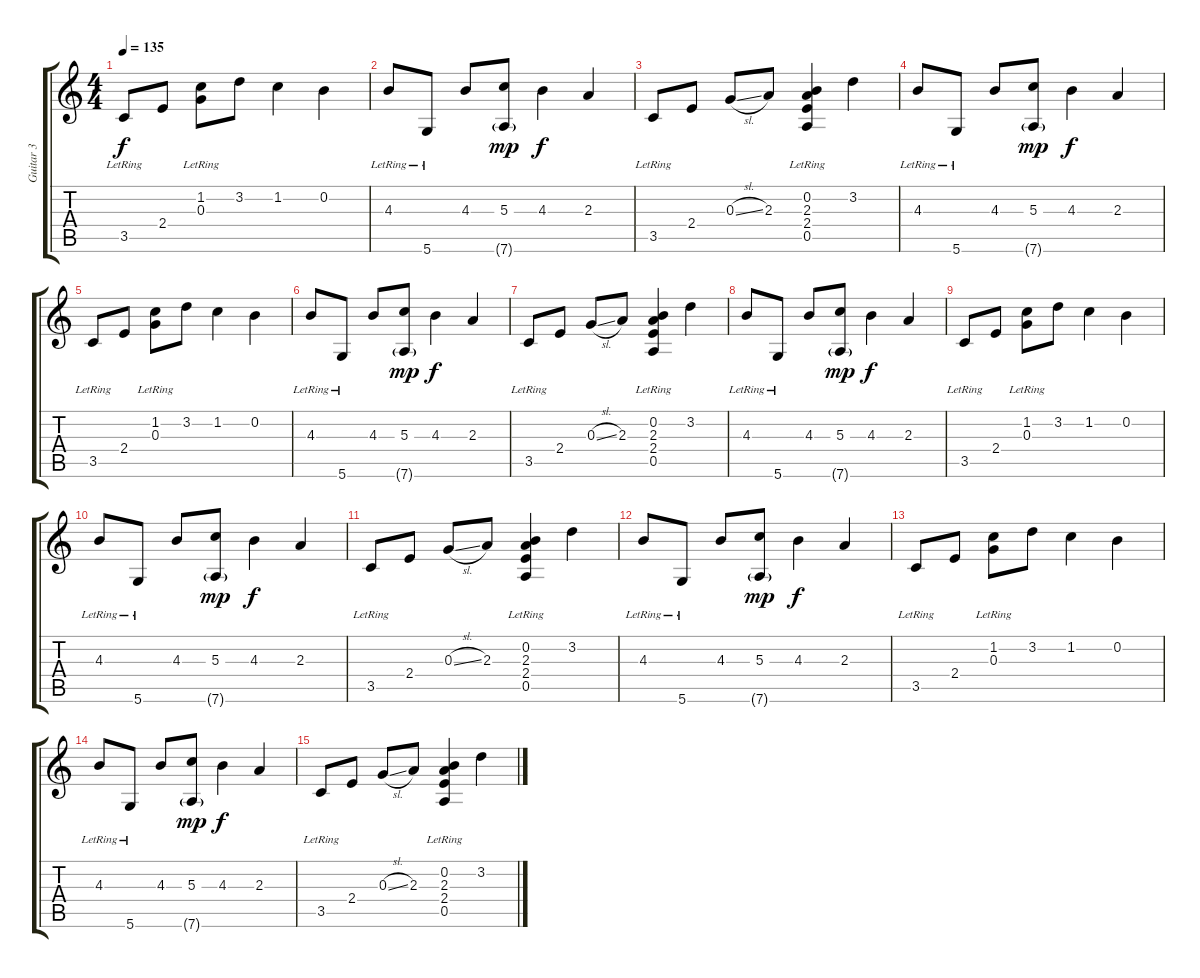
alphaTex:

\track ("Guitar 3" "Guitar 3") {instrument electricguitarclean}
\staff {score tabs}
\tuning (E4 B3 G3 D3 A2 D2) {hide}
\ts (4 4)
\tempo 135
\clef g2
\ks c
3.5{lr}.8{dy f} 2.4.8 (1.2 0.3{lr}).8 3.2.8 1.2.4 0.2.4 |
4.3{lr}.8 5.6{lr}.8 4.3.8 (5.3 7.6{g}).8{dy mp} 4.3.4{dy f} 2.3.4 |
3.5{lr}.8 2.4.8 0.3{sl}.8 2.3.8 (0.2 2.3 2.4{lr} 0.5{lr}).4 3.2.4 |
4.3{lr}.8 5.6{lr}.8 4.3.8 (5.3 7.6{g}).8{dy mp} 4.3.4{dy f} 2.3.4 |
3.5{lr}.8 2.4.8 (1.2 0.3{lr}).8 3.2.8 1.2.4 0.2.4 |
4.3{lr}.8 5.6{lr}.8 4.3.8 (5.3 7.6{g}).8{dy mp} 4.3.4{dy f} 2.3.4 |
3.5{lr}.8 2.4.8 0.3{sl}.8 2.3.8 (0.2 2.3 2.4{lr} 0.5{lr}).4 3.2.4 |
4.3{lr}.8 5.6{lr}.8 4.3.8 (5.3 7.6{g}).8{dy mp} 4.3.4{dy f} 2.3.4 |
3.5{lr}.8 2.4.8 (1.2 0.3{lr}).8 3.2.8 1.2.4 0.2.4 |
4.3{lr}.8 5.6{lr}.8 4.3.8 (5.3 7.6{g}).8{dy mp} 4.3.4{dy f} 2.3.4 |
3.5{lr}.8 2.4.8 0.3{sl}.8 2.3.8 (0.2 2.3 2.4{lr} 0.5{lr}).4 3.2.4 |
4.3{lr}.8 5.6{lr}.8 4.3.8 (5.3 7.6{g}).8{dy mp} 4.3.4{dy f} 2.3.4 |
3.5{lr}.8 2.4.8 (1.2 0.3{lr}).8 3.2.8 1.2.4 0.2.4 |
4.3{lr}.8 5.6{lr}.8 4.3.8 (5.3 7.6{g}).8{dy mp} 4.3.4{dy f} 2.3.4 |
3.5{lr}.8 2.4.8 0.3{sl}.8 2.3.8 (0.2 2.3 2.4{lr} 0.5{lr}).4 3.2.4
